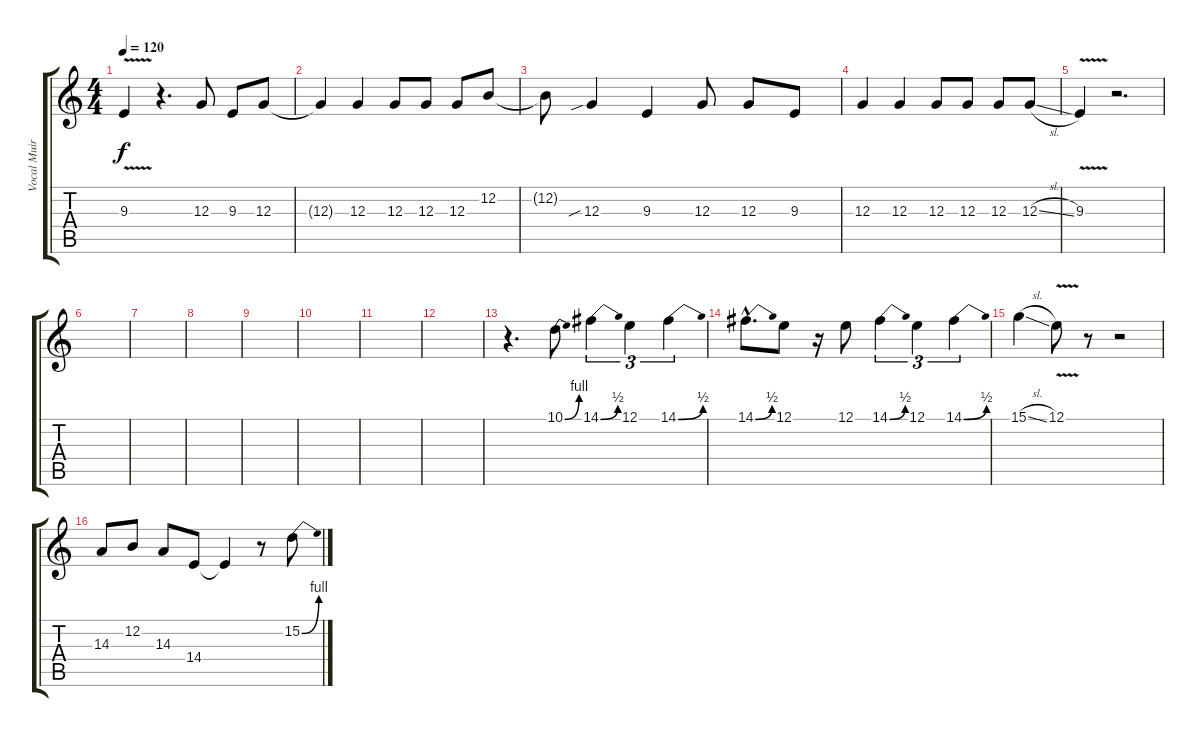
\track ("Vocal Muir high" "Vocal Muir") {instrument lead1square}
\staff {score tabs}
\tuning (E4 B3 G3 D3 A2 E2) {hide}
\ts (4 4)
\tempo 120
\clef g2
\ks c
9.3{v}.4{dy f} r.4{d} 12.3.8 9.3.8 12.3.8 |
12.3{t}.4 12.3.4 12.3.8 12.3.8 12.3.8 12.2.8 |
12.2{t}.8 12.3{sib}.4 9.3.4 12.3.8 12.3.8 9.3.8 |
12.3.4 12.3.4 12.3.8 12.3.8 12.3.8 12.3{sl}.8 |
9.3{v}.4 r.2{d} |
|
|
|
|
|
|
|
r.4{d} 10.1{be (bend 0 0 60 4)}.8 14.1{be (bend 0 0 60 2)}.4{tu (3 2)} 12.1.4{tu (3 2)} 14.1{be (bend 0 0 60 2)}.4{tu (3 2)} |
14.1{be (bend 0 0 60 2) hac}.8{d} 12.1.8 r.16 12.1.8 14.1{be (bend 0 0 60 2)}.4{tu (3 2)} 12.1.4{tu (3 2)} 14.1{be (bend 0 0 60 2)}.4{tu (3 2)} |
15.1{sl}.4 12.1{v}.8 r.8 r.2 |
14.3.8 12.2.8 14.3.8 14.4.8 14.4{t}.4 r.8 15.2{be (bend 0 0 60 4)}.8
